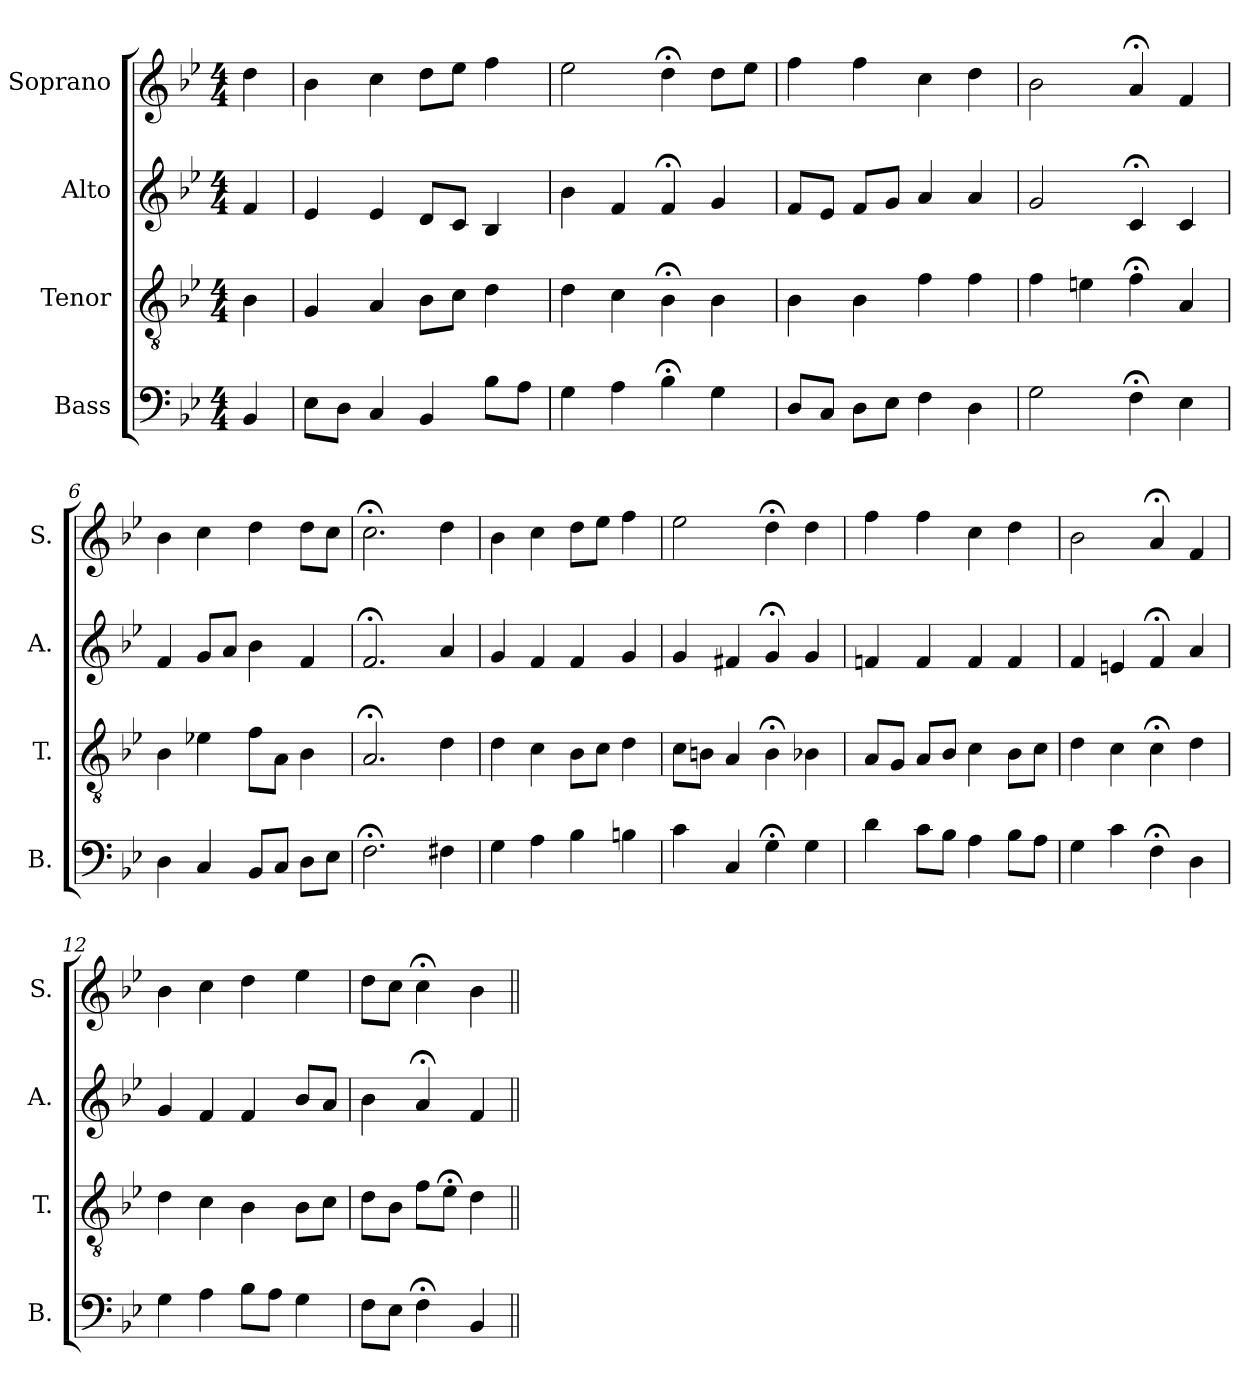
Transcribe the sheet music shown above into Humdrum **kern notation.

**kern	**kern	**kern	**kern
*part4	*part3	*part2	*part1
*staff4	*staff3	*staff2	*staff1
*I"Bass	*I"Tenor	*I"Alto	*I"Soprano
*I'B.	*I'T.	*I'A.	*I'S.
*clefF4	*clefGv2	*clefG2	*clefG2
*	*ITrd7c12	*	*
*k[b-e-]	*k[b-e-]	*k[b-e-]	*k[b-e-]
*B-:	*B-:	*B-:	*B-:
*M4/4	*M4/4	*M4/4	*M4/4
=1	=1	=1	=1
4BB-/	4BB-\	4f/	4dd\
=2	=2	=2	=2
8E-\L	4GG/	4e-/	4b-\
8D\J	.	.	.
4C/	4AA/	4e-/	4cc\
4BB-/	8BB-\L	8d/L	8dd\L
.	8C\J	8c/J	8ee-\J
8B-\L	4D\	4B-/	4ff\
8A\J	.	.	.
=3	=3	=3	=3
4G\	4D\	4b-\	2ee-\
4A\	4C\	4f/	.
4B-;<\	4BB-;<\	4f;</	4dd;<\
4G\	4BB-\	4g/	8dd\L
.	.	.	8ee-\J
=4	=4	=4	=4
8D/L	4BB-\	8f/L	4ff\
8C/J	.	8e-/J	.
8D\L	4BB-\	8f/L	4ff\
8E-\J	.	8g/J	.
4F\	4F\	4a/	4cc\
4D\	4F\	4a/	4dd\
=5	=5	=5	=5
2G\	4F\	2g/	2b-\
.	4En\	.	.
4F;<\	4F;<\	4c;</	4a;</
4E-\	4AA/	4c/	4f/
!!LO:LB:g=z
=6	=6	=6	=6
4D\	4BB-\	4f/	4b-\
4C/	4E-X\	8g/L	4cc\
.	.	8a/J	.
8BB-/L	8F\L	4b-\	4dd\
8C/J	8AA\J	.	.
8D\L	4BB-\	4f/	8dd\L
8E-\J	.	.	8cc\J
=7	=7	=7	=7
2.F;<\	2.AA;</	2.f;</	2.cc;<\
4F#X\	4D\	4a/	4dd\
=8	=8	=8	=8
4G\	4D\	4g/	4b-\
4A\	4C\	4f/	4cc\
4B-\	8BB-\L	4f/	8dd\L
.	8C\J	.	8ee-\J
4Bn\	4D\	4g/	4ff\
=9	=9	=9	=9
4c\	8C\L	4g/	2ee-\
.	8BBn\J	.	.
4C/	4AA/	4f#X/	.
4G;<\	4BB;<\	4g;</	4dd;<\
4G\	4BB-X\	4g/	4dd\
!!LO:PB:g=z
=10	=10	=10	=10
4d\	8AA/L	4fn/	4ff\
.	8GG/J	.	.
8c\L	8AA/L	4f/	4ff\
8B-\J	8BB-/J	.	.
4A\	4C\	4f/	4cc\
8B-\L	8BB-\L	4f/	4dd\
8A\J	8C\J	.	.
=11	=11	=11	=11
4G\	4D\	4f/	2b-\
4c\	4C\	4en/	.
4F;<\	4C;<\	4f;</	4a;</
4D\	4D\	4a/	4f/
=12	=12	=12	=12
4G\	4D\	4g/	4b-\
4A\	4C\	4f/	4cc\
8B-\L	4BB-\	4f/	4dd\
8A\J	.	.	.
4G\	8BB-\L	8b-/L	4ee-\
.	8C\J	8a/J	.
=13	=13	=13	=13
8F\L	8D\L	4b-\	8dd\L
8E-\J	8BB-\J	.	8cc\J
4F;<\	8F\L	4a;</	4cc;<\
.	8E-;<\J	.	.
4BB-/	4D\	4f/	4b-\
=||	=||	=||	=||
*-	*-	*-	*-
